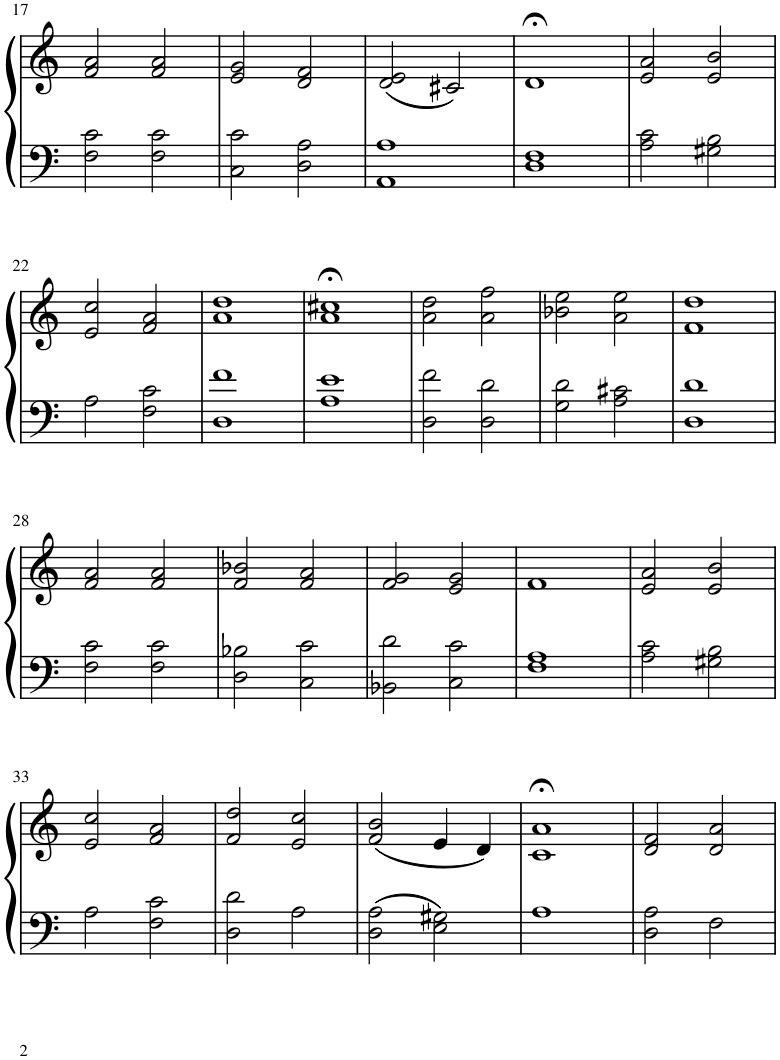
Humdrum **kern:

**kern	**kern
*part1	*part1
*staff2	*staff1
*I"Piano	*
*I'Pno.	*
!!LO:PB:g=z
*clefF4	*clefG2
*k[]	*k[]
*M4/4	*M4/4
=17	=17
2F\ 2c\	2f/ 2a/
2F\ 2c\	2f/ 2a/
=18	=18
2C\ 2c\	2e/ 2g/
2D\ 2A\	2d/ 2f/
=19	=19
1AA 1A	(2d/ 2e/
.	2c#X/)
=20	=20
1D 1F	1d;<
=21	=21
2A\ 2c\	2e/ 2a/
2G#X\ 2B\	2e/ 2b/
!!LO:LB:g=z
=22	=22
2A\	2e/ 2cc/
2F\ 2c\	2f/ 2a/
=23	=23
1D 1f	1a 1dd
=24	=24
1A 1e	1a;< 1cc#X;<
=25	=25
2D\ 2f\	2a\ 2dd\
2D\ 2d\	2a\ 2ff\
=26	=26
2G\ 2d\	2b-X\ 2ee\
2A\ 2c#X\	2a\ 2ee\
=27	=27
1D 1d	1f 1dd
!!LO:LB:g=z
=28	=28
2F\ 2c\	2f/ 2a/
2F\ 2c\	2f/ 2a/
=29	=29
2D\ 2B-X\	2f/ 2b-X/
2C\ 2c\	2f/ 2a/
=30	=30
2BB-X\ 2d\	2f/ 2g/
2C\ 2c\	2e/ 2g/
=31	=31
1F 1A	1f
=32	=32
2A\ 2c\	2e/ 2a/
2G#X\ 2B\	2e/ 2b/
!!LO:LB:g=z
=33	=33
2A\	2e/ 2cc/
2F\ 2c\	2f/ 2a/
=34	=34
2D\ 2d\	2f/ 2dd/
2A\	2e/ 2cc/
=35	=35
2D\ 2A\	(2f/ 2b/
2E\ 2G#X\	4e/
.	4d/)
=36	=36
1A	1c;< 1a;<
=37	=37
2D\ 2A\	2d/ 2f/
2F\	2d/ 2a/
=	=
*-	*-
